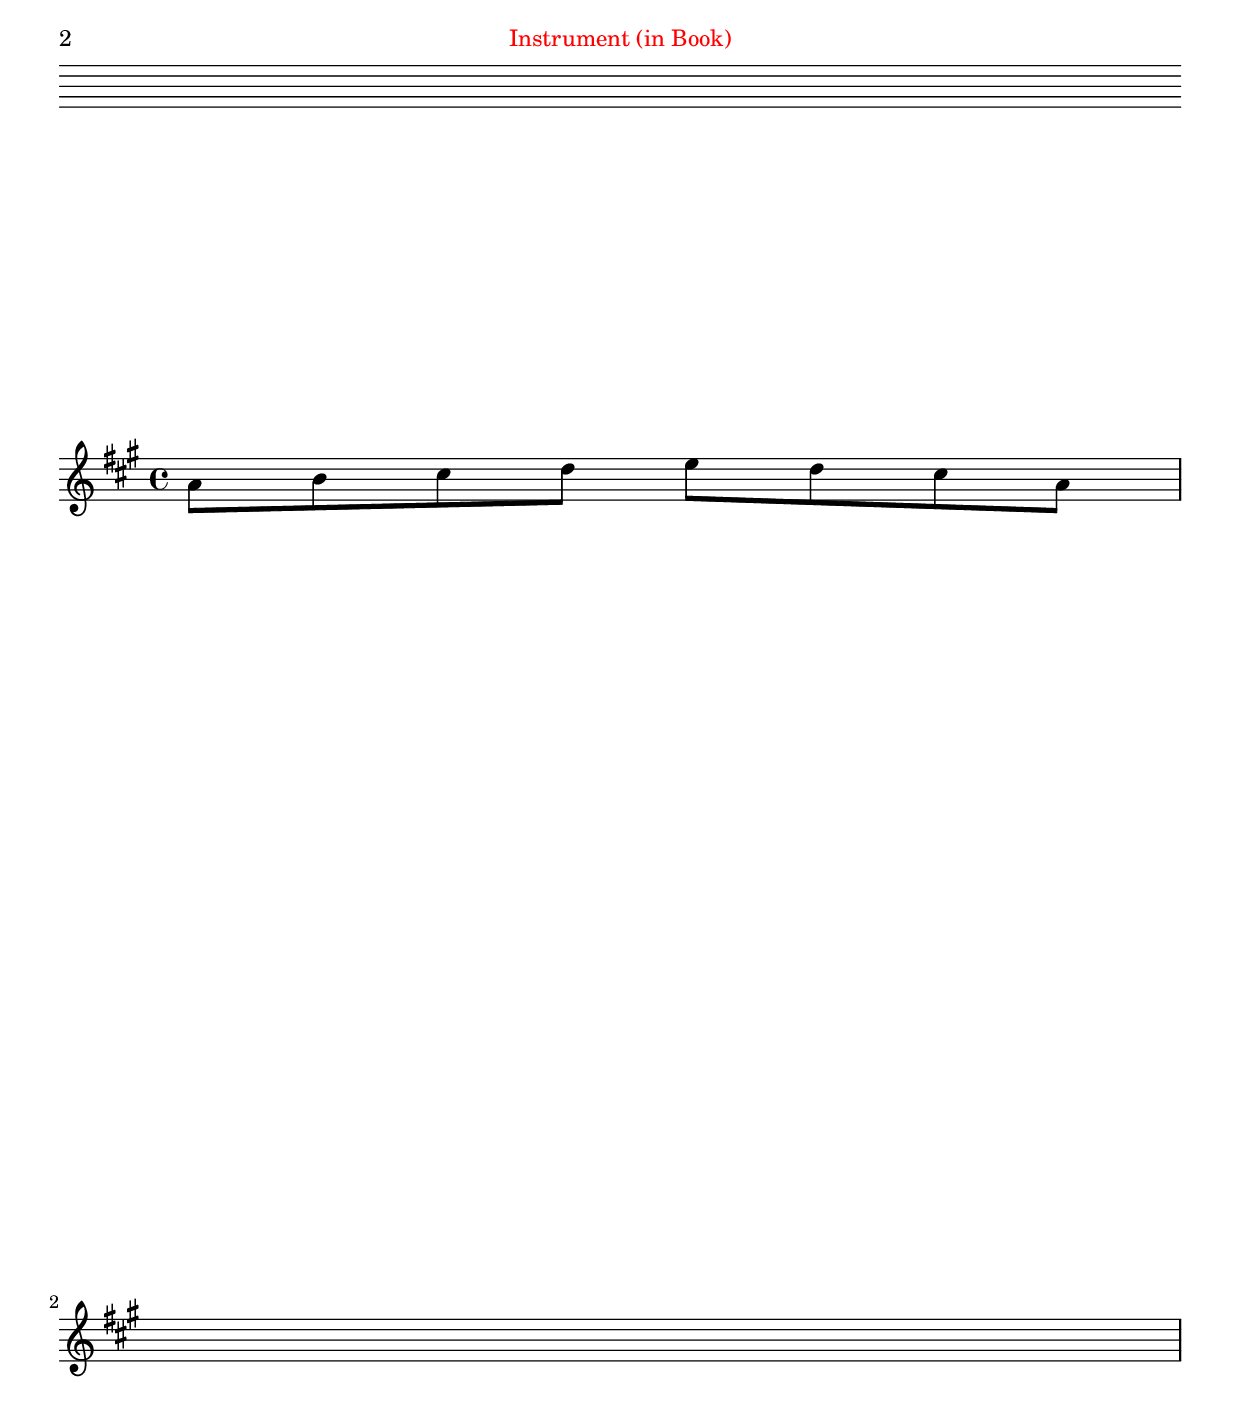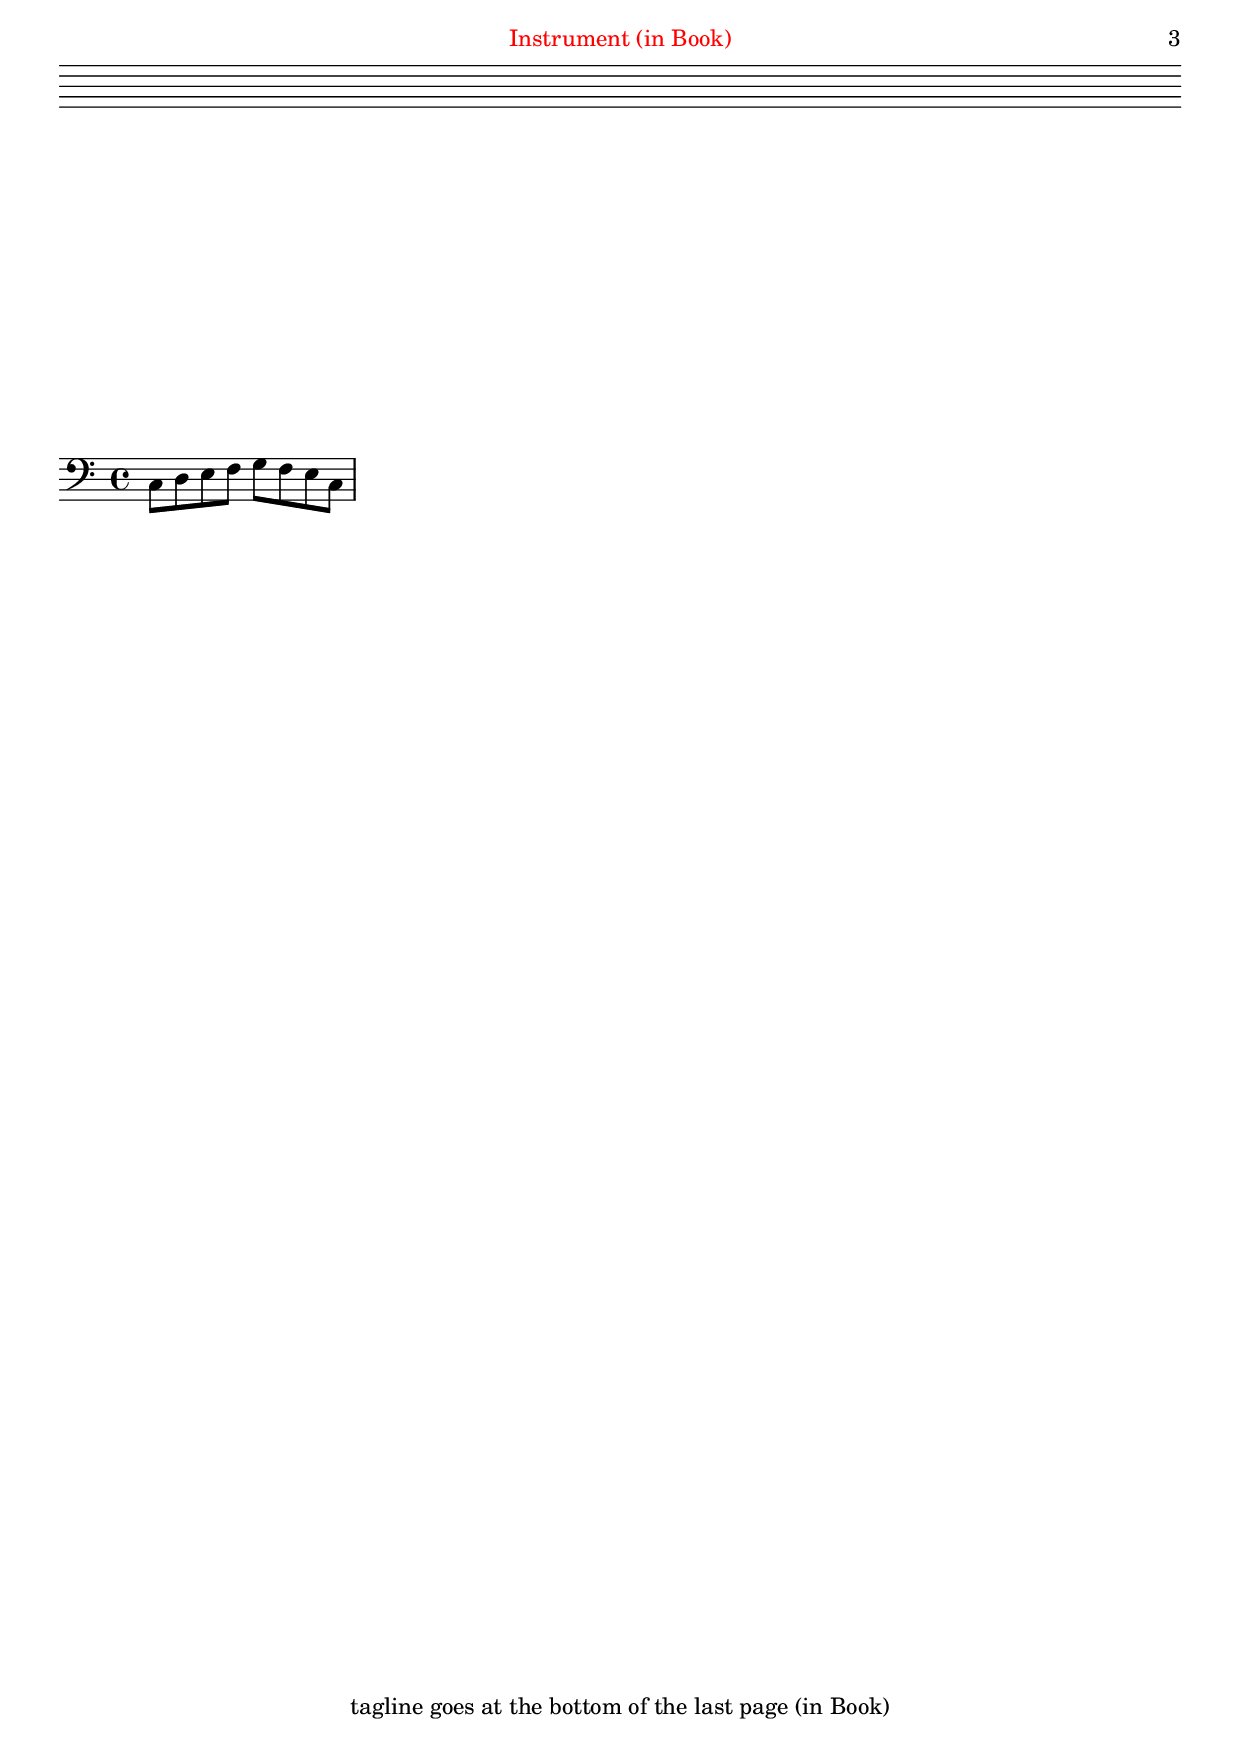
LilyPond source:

\version "2.20.0"

% http://lilypond.org/doc/v2.18/Documentation/notation/creating-titles-headers-and-footers#default-layout-of-bookpart-and-score-titles

% Example showing 

% book title page
% score 1 with own title
% score 2 with own title

\header {
  title = "Book Header outside"
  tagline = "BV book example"
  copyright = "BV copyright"
}

mybook = \book {
  \paper {
    % print-all-headers = ##t
    indent = 0\mm
    scoreTitleMarkup = \markup {
    \score { {
    \override TextScript.extra-offset = #'(0 . -4.5)
    s4
    s^\markup {
      \fill-line {
        \fontsize #1 \lower #1 \rotate #7 \concat { " " \fromproperty #'header:meter }
        \fontsize #7 \bold \fromproperty #'header:piece
        \fromproperty #'header:opus
    }}} 
    \layout {
      \omit Staff.Clef
      \omit Staff.TimeSignature
      \omit Staff.KeySignature
      ragged-right = ##f
    }}}}

  
  \header {
      % The following fields are centered
    dedication = "Dedication"
    title = "Book Title (in Book)"
    subtitle = "Subtitle (in Book)"
    subsubtitle = "Subsubtitle (in Book)"
      % The following fields are evenly spread on one line
      % the field "instrument" also appears on following pages
      % poet   --   instrument  --  composer
    poet = "Poet (in Book)"
    instrument = \markup \with-color #red "Instrument (in Book)"
    composer = "Composer (in Book)"
      % The following fields are placed at opposite ends of the same line
    meter = "Meter (in Book)"
    arranger = "Arranger (in Book)"
      % The following fields are centered at the bottom
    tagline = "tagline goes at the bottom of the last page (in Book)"
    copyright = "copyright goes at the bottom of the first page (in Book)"

  }

  % \pageBreak

  \score {
    \transpose ees c \new Staff {
      \new Voice {
        \key c \major
        \relative c'' { c8 d e f  g f e c  s1 }
      }
    }
    \header {
      title = "Score 1 header"
      subtitle = "Score 1 subtitle"
        % The following fields are placed at opposite ends of the same line
      piece = "Piece 1"
      opus = "Opus 1"
      breakbefore = ##t
    }
  }

  % \pageBreak

  \score {
    \new Staff {
      \new Voice {
        \clef "bass"
        \relative c { c8 d e f  g f e c }
      }
    }

    \header {
      title = "Score 2 header"
      opus = "Score 2 opus"
      piece = "score 2 piece"
      meter = 120
      subtitle = ##f
      breakbefore = ##t

    %   piece = \markup {
    %     % \larger "hello"
    %         \score {
    %         {
    %         % lower the text to be on in the staff
    %         \override TextScript.extra-offset = #'(0 . -4.5)
    %         s4
    %         % needs to be markup to something
    %         s^\markup {
    %         \fill-line {
    %         \fontsize #1 \lower #1 \rotate #7 \concat { " " \fromproperty #'header.meter }
    %         \fontsize #7
    %           % not sure what thie offset is doing
    %           \override #'(offset . 7)
    %           \override #'(thickness . 6)
    %           \underline \larger "Hello"
    %         \fontsize #7
    %           \underline \larger "Hello 2"
    %         }
    %         }
    %         }
    % %           {
    % %             \markup { \larger "My piece title" }
    % %           }
    
    %   }
    % }
  }
}
}

% #(ly:book-header mybook)

% works
\mybook

% does not work
% #(mybook)